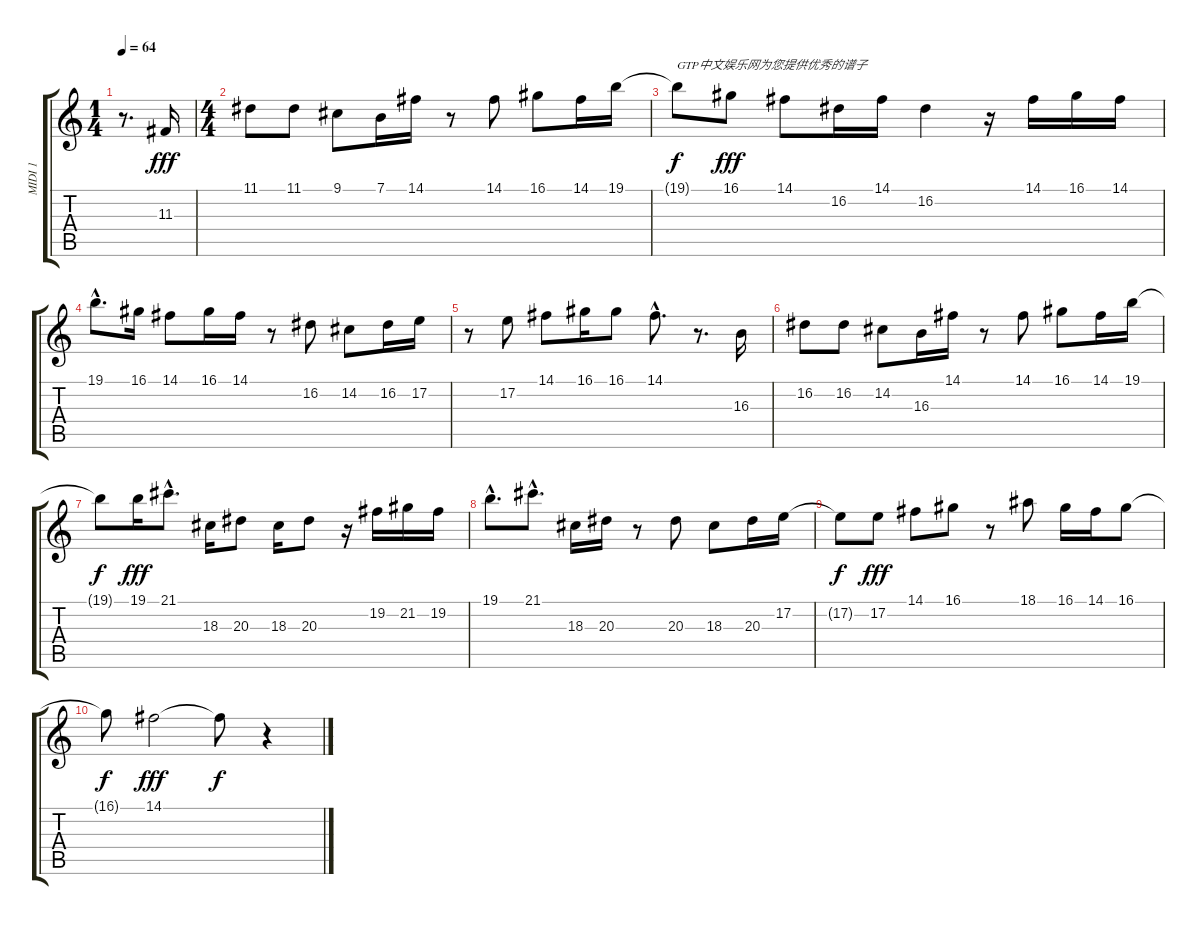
\track ("MIDI 1" "MIDI 1") {instrument oboe}
\staff {score tabs}
\tuning (E4 B3 G3 D3 A2 E2) {hide}
\ts (1 4)
\tempo 64
\clef g2
\ks c
r.8{d dy fff instrument oboe} 11.3.16 |
\ts (4 4)
11.1.8 11.1.8 9.1.8 7.1.16 14.1.16 r.8 14.1.8 16.1.8 14.1.16 19.1.16 |
19.1{t}.8{txt "GTP中文娱乐网为您提供优秀的谱子" dy f} 16.1.8{dy fff} 14.1.8 16.2.16 14.1.16 16.2.4 r.16 14.1.16 16.1.16 14.1.16 |
19.1{hac}.8{d} 16.1.16 14.1.8 16.1.16 14.1.16 r.8 16.2.8 14.2.8 16.2.16 17.2.16 |
r.8 17.2.8 14.1.8 16.1.16 16.1.8 14.1{hac}.8{d} r.8{d} 16.3.16 |
16.2.8 16.2.8 14.2.8 16.3.16 14.1.16 r.8 14.1.8 16.1.8 14.1.16 19.1.16 |
19.1{t}.8{dy f} 19.1.16{dy fff} 21.1{hac}.8{d} 18.3.16 20.3.8 18.3.16 20.3.8 r.16 19.2.16 21.2.16 19.2.16 |
19.1{hac}.8{d} 21.1{hac}.8{d} 18.3.16 20.3.16 r.8 20.3.8 18.3.8 20.3.16 17.2.16 |
17.2{t}.8{dy f} 17.2.8{dy fff} 14.1.8 16.1.8 r.8 18.1.8 16.1.16 14.1.16 16.1.8 |
16.1{t}.8{dy f} 14.1.2{dy fff} 14.1{t}.8{dy f} r.4
